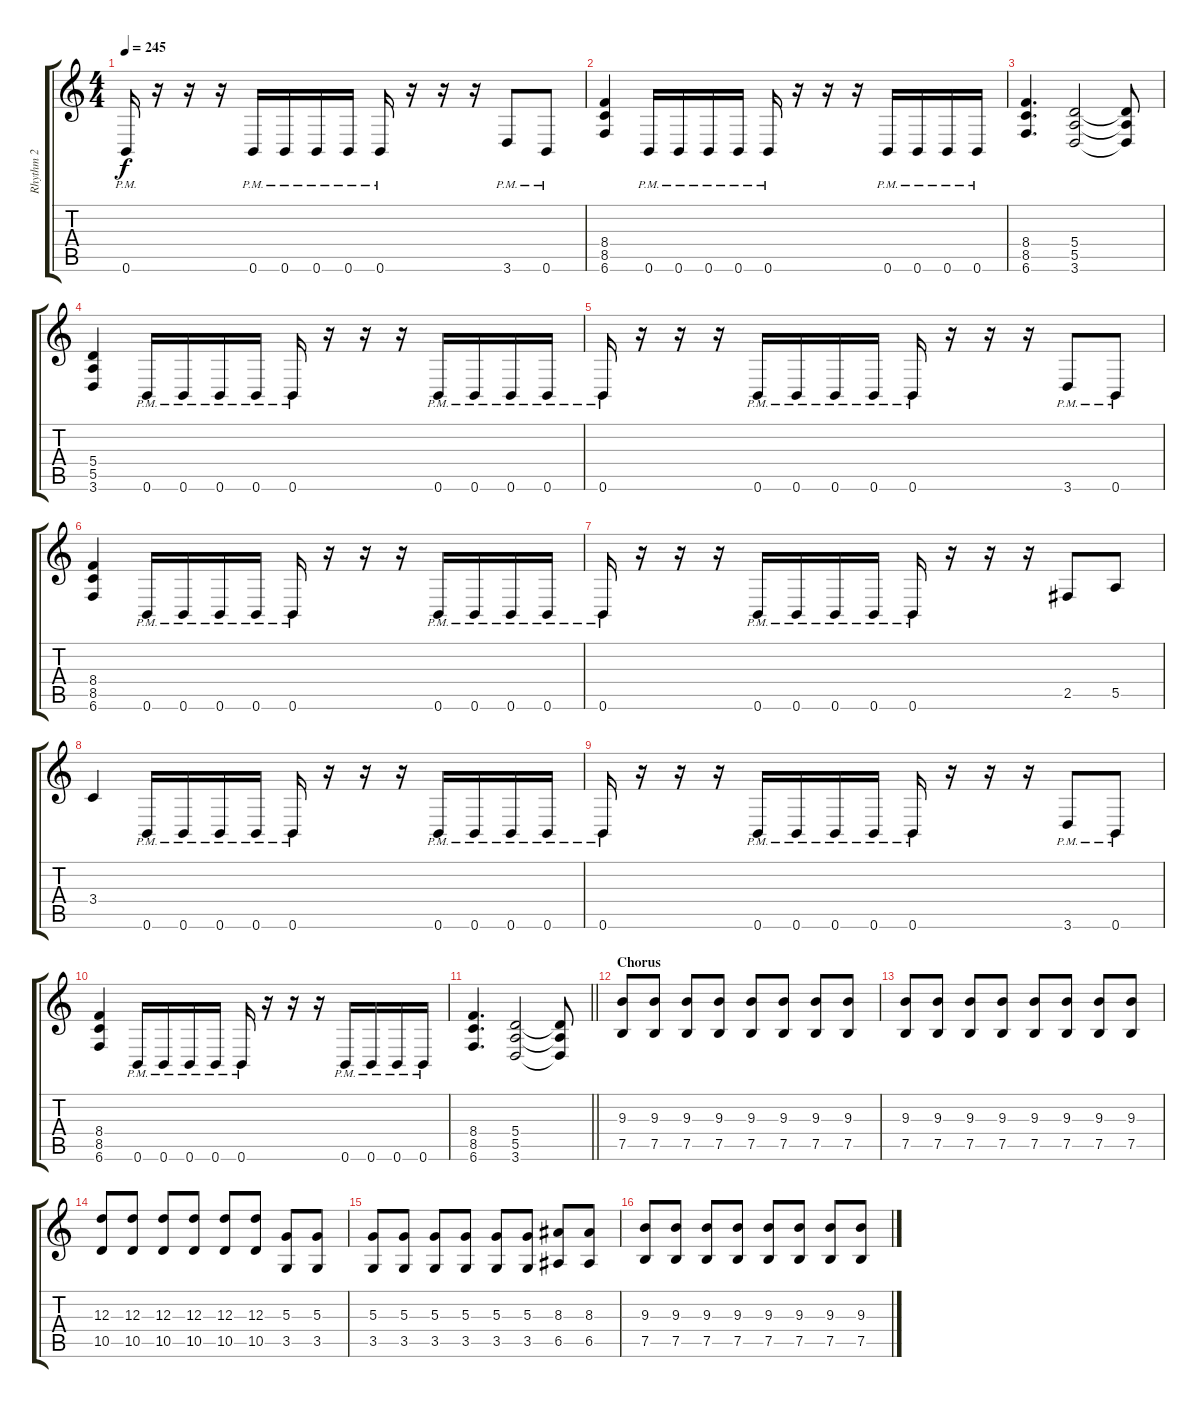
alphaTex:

\track ("Rhythm 2" "Rhythm 2") {instrument distortionguitar}
\staff {score tabs}
\tuning (B3 Gb3 D3 A2 E2 B1) {hide}
\ts (4 4)
\tempo 245
\clef g2
\ks c
0.6{pm}.16{dy f} r.16 r.16 r.16 0.6{pm}.16 0.6{pm}.16 0.6{pm}.16 0.6{pm}.16 0.6{pm}.16 r.16 r.16 r.16 3.6{pm}.8 0.6{pm}.8 |
(8.4 8.5 6.6).4{instrument distortionguitar} 0.6{pm}.16 0.6{pm}.16 0.6{pm}.16 0.6{pm}.16 0.6{pm}.16 r.16 r.16 r.16 0.6{pm}.16 0.6{pm}.16 0.6{pm}.16 0.6{pm}.16 |
(8.4 8.5 6.6).4{d} (5.4 5.5 3.6).2 (5.4{t} 5.5{t} 3.6{t}).8 |
(5.4 5.5 3.6).4{instrument distortionguitar} 0.6{pm}.16 0.6{pm}.16 0.6{pm}.16 0.6{pm}.16 0.6{pm}.16 r.16 r.16 r.16 0.6{pm}.16 0.6{pm}.16 0.6{pm}.16 0.6{pm}.16 |
0.6{pm}.16 r.16 r.16 r.16 0.6{pm}.16 0.6{pm}.16 0.6{pm}.16 0.6{pm}.16 0.6{pm}.16 r.16 r.16 r.16 3.6{pm}.8 0.6{pm}.8 |
(8.4 8.5 6.6).4{instrument distortionguitar} 0.6{pm}.16 0.6{pm}.16 0.6{pm}.16 0.6{pm}.16 0.6{pm}.16 r.16 r.16 r.16 0.6{pm}.16 0.6{pm}.16 0.6{pm}.16 0.6{pm}.16 |
0.6{pm}.16 r.16 r.16 r.16 0.6{pm}.16 0.6{pm}.16 0.6{pm}.16 0.6{pm}.16 0.6{pm}.16 r.16 r.16 r.16 2.5.8 5.5.8 |
3.4.4 0.6{pm}.16 0.6{pm}.16 0.6{pm}.16 0.6{pm}.16 0.6{pm}.16 r.16 r.16 r.16 0.6{pm}.16 0.6{pm}.16 0.6{pm}.16 0.6{pm}.16 |
0.6{pm}.16 r.16 r.16 r.16 0.6{pm}.16 0.6{pm}.16 0.6{pm}.16 0.6{pm}.16 0.6{pm}.16 r.16 r.16 r.16 3.6{pm}.8 0.6{pm}.8 |
(8.4 8.5 6.6).4{instrument distortionguitar} 0.6{pm}.16 0.6{pm}.16 0.6{pm}.16 0.6{pm}.16 0.6{pm}.16 r.16 r.16 r.16 0.6{pm}.16 0.6{pm}.16 0.6{pm}.16 0.6{pm}.16 |
\barLineRight lightlight
(8.4 8.5 6.6).4{d} (5.4 5.5 3.6).2 (5.4{t} 5.5{t} 3.6{t}).8 |
\section ("" "Chorus")
(9.3 7.5).8 (9.3 7.5).8 (9.3 7.5).8 (9.3 7.5).8 (9.3 7.5).8 (9.3 7.5).8 (9.3 7.5).8 (9.3 7.5).8 |
(9.3 7.5).8 (9.3 7.5).8 (9.3 7.5).8 (9.3 7.5).8 (9.3 7.5).8 (9.3 7.5).8 (9.3 7.5).8 (9.3 7.5).8 |
(12.3 10.5).8 (12.3 10.5).8 (12.3 10.5).8 (12.3 10.5).8 (12.3 10.5).8 (12.3 10.5).8 (5.3 3.5).8 (5.3 3.5).8 |
(5.3 3.5).8 (5.3 3.5).8 (5.3 3.5).8 (5.3 3.5).8 (5.3 3.5).8 (5.3 3.5).8 (8.3 6.5).8 (8.3 6.5).8 |
(9.3 7.5).8 (9.3 7.5).8 (9.3 7.5).8 (9.3 7.5).8 (9.3 7.5).8 (9.3 7.5).8 (9.3 7.5).8 (9.3 7.5).8
